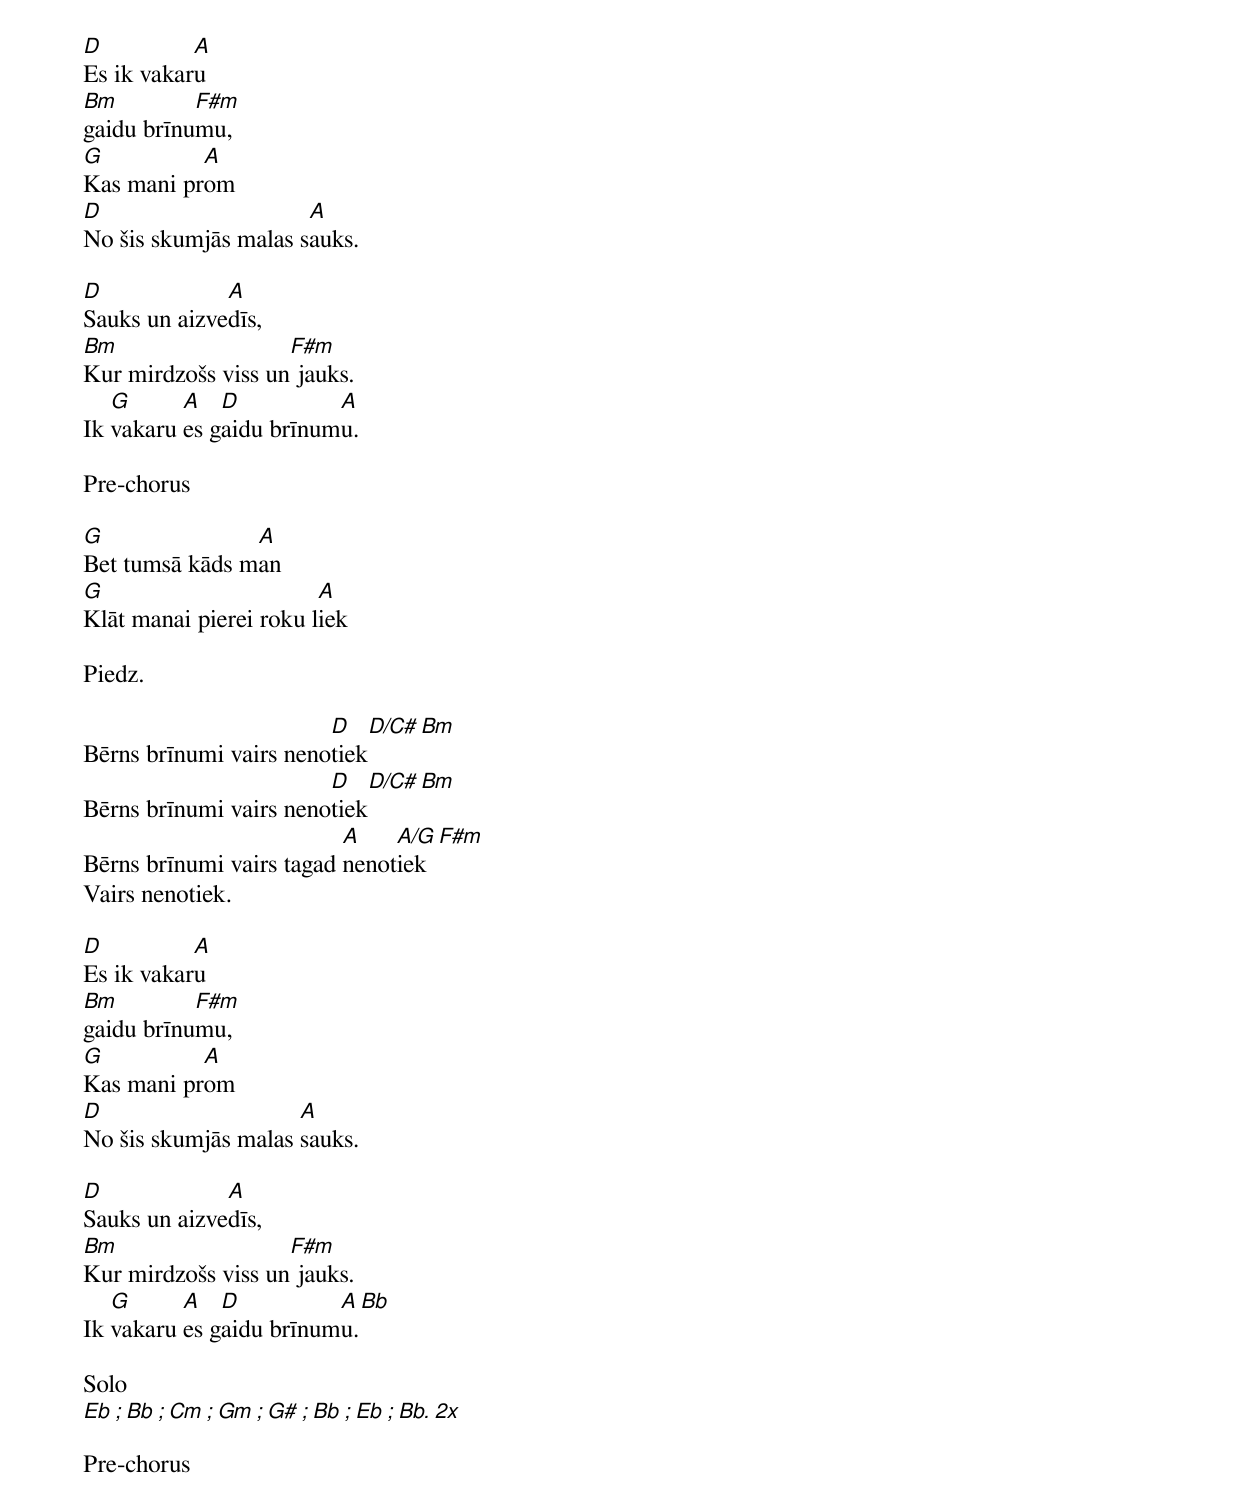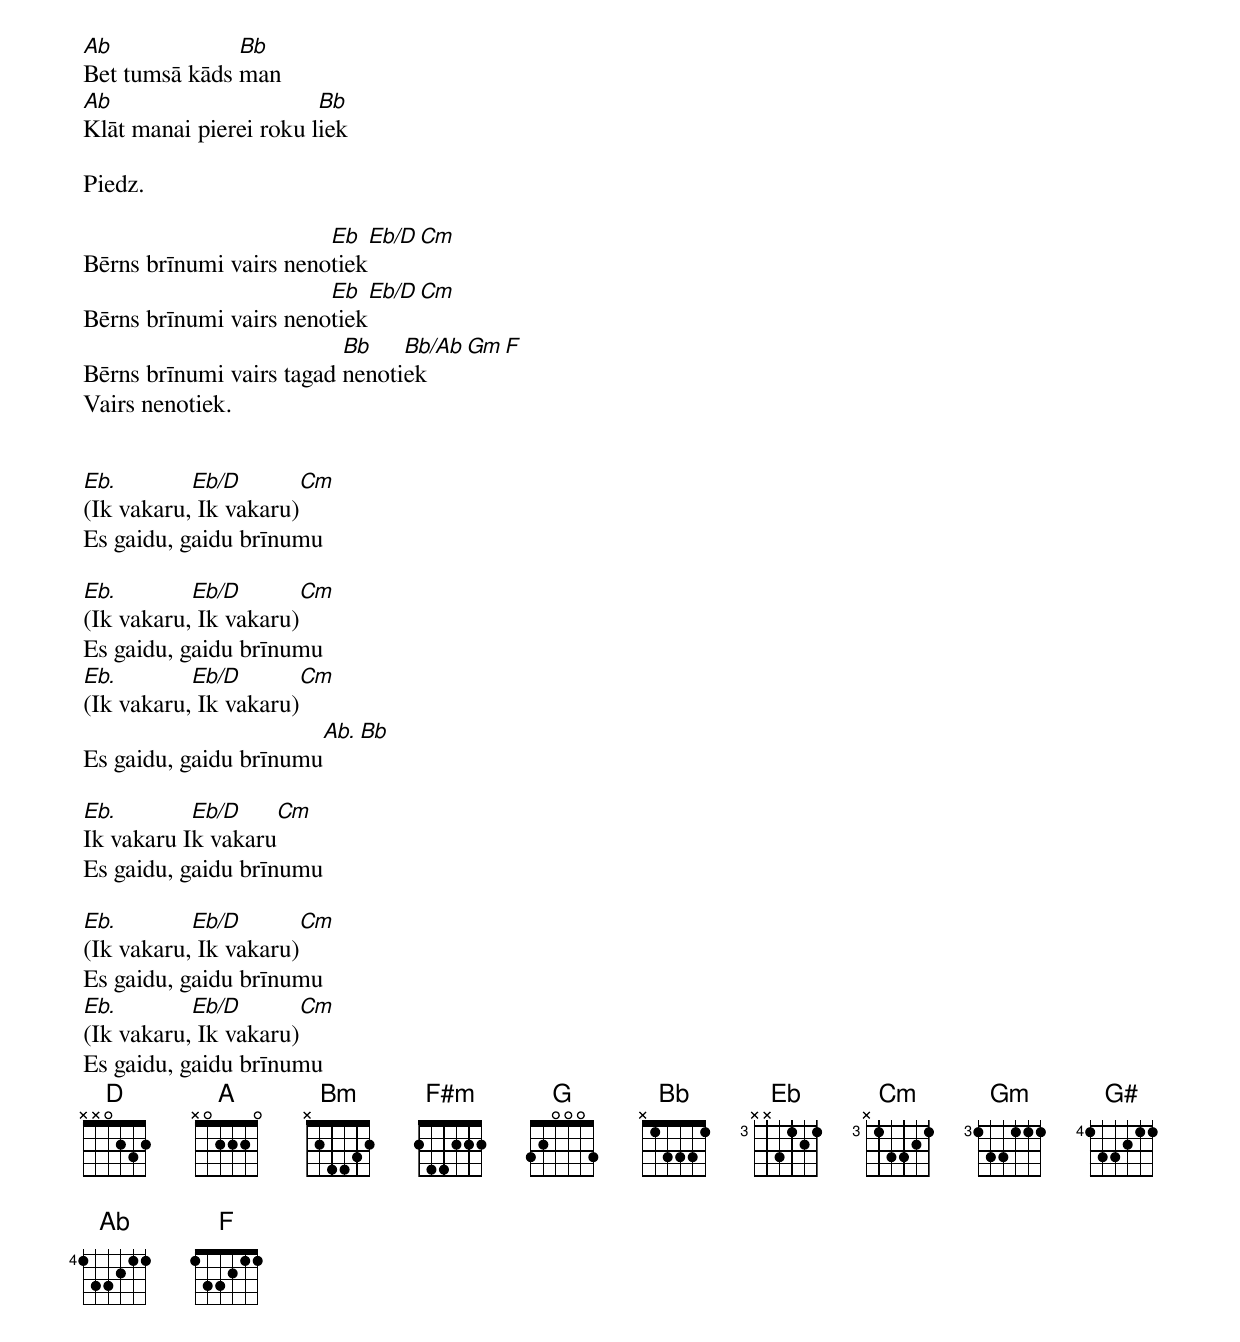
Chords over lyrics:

D          A
Es ik vakaru
Bm         F#m
gaidu brīnumu,
G          A
Kas mani prom
D                     A
No šis skumjās malas sauks.

D             A
Sauks un aizvedīs,
Bm                  F#m
Kur mirdzošs viss un jauks.
   G      A   D          A
Ik vakaru es gaidu brīnumu.

Pre-chorus

G               A
Bet tumsā kāds man
G                       A
Klāt manai pierei roku liek

Piedz.

	                D   D/C#   Bm
Bērns brīnumi vairs nenotiek
                        D   D/C#   Bm
Bērns brīnumi vairs nenotiek
                          A    A/G     F#m
Bērns brīnumi vairs tagad nenotiek
Vairs nenotiek.

D          A
Es ik vakaru
Bm         F#m
gaidu brīnumu,
G          A
Kas mani prom
D                    A
No šis skumjās malas sauks.

D             A
Sauks un aizvedīs,
Bm                  F#m
Kur mirdzošs viss un jauks.
   G      A   D          A    Bb
Ik vakaru es gaidu brīnumu.

Solo
Eb  ;  Bb  ; Cm  ; Gm ; G# ; Bb ; Eb ; Bb.  2x

Pre-chorus

Ab             Bb
Bet tumsā kāds man
Ab                      Bb
Klāt manai pierei roku liek

Piedz.

	                Eb   Eb/D   Cm
Bērns brīnumi vairs nenotiek
		        Eb   Eb/D   Cm
Bērns brīnumi vairs nenotiek
                          Bb    Bb/Ab     Gm   F
Bērns brīnumi vairs tagad nenotiek
Vairs nenotiek.


Eb.        Eb/D         Cm
(Ik vakaru, Ik vakaru)
Es gaidu, gaidu brīnumu

Eb.        Eb/D         Cm
(Ik vakaru, Ik vakaru)
Es gaidu, gaidu brīnumu
Eb.        Eb/D         Cm
(Ik vakaru, Ik vakaru)
                              Ab.   Bb
Es gaidu, gaidu brīnumu

Eb.        Eb/D         Cm
Ik vakaru Ik vakaru
Es gaidu, gaidu brīnumu

Eb.        Eb/D         Cm
(Ik vakaru, Ik vakaru)
Es gaidu, gaidu brīnumu
Eb.        Eb/D         Cm
(Ik vakaru, Ik vakaru)
Es gaidu, gaidu brīnumu
